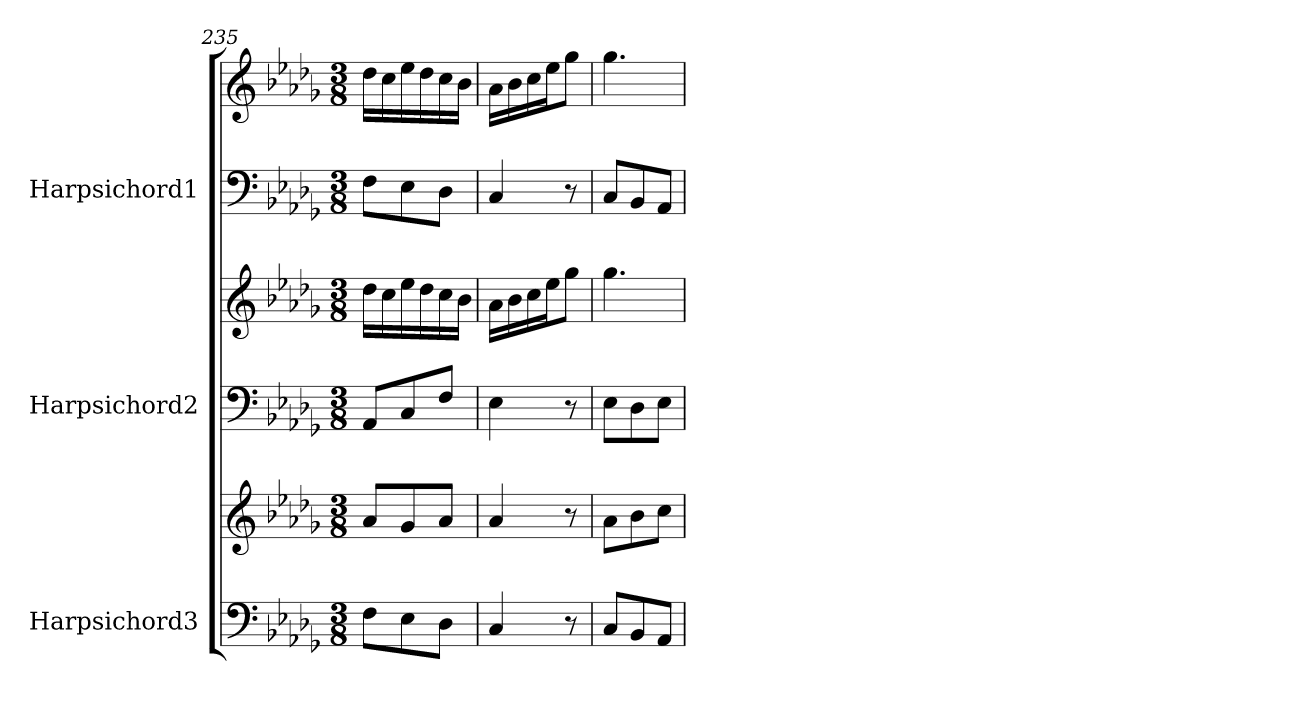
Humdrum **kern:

**kern	**kern	**kern	**kern	**kern	**kern
*part3	*part3	*part2	*part2	*part1	*part1
*staff6	*staff5	*staff4	*staff3	*staff2	*staff1
*I"Harpsichord3	*	*I"Harpsichord2	*	*I"Harpsichord1	*
*I'Hp	*	*I'Hp	*	*I'Hp	*
*clefF4	*clefG2	*clefF4	*clefG2	*clefF4	*clefG2
*k[b-e-a-d-g-]	*k[b-e-a-d-g-]	*k[b-e-a-d-g-]	*k[b-e-a-d-g-]	*k[b-e-a-d-g-]	*k[b-e-a-d-g-]
*M3/8	*M3/8	*M3/8	*M3/8	*M3/8	*M3/8
=235	=235	=235	=235	=235	=235
8F\L	8a-/L	8AA-/L	16dd-\LL	8F\L	16dd-\LL
.	.	.	16cc\	.	16cc\
8E-\	8g-/	8C/	16ee-\	8E-\	16ee-\
.	.	.	16dd-\	.	16dd-\
8D-\J	8a-/J	8F/J	16cc\	8D-\J	16cc\
.	.	.	16b-\JJ	.	16b-\JJ
=236	=236	=236	=236	=236	=236
4C/	4a-/	4E-\	16a-\LL	4C/	16a-\LL
.	.	.	16b-\	.	16b-\
.	.	.	16cc\	.	16cc\
.	.	.	16ee-\J	.	16ee-\J
8r	8r	8r	8gg-\J	8r	8gg-\J
=237	=237	=237	=237	=237	=237
8C/L	8a-\L	8E-\L	4.gg-\	8C/L	4.gg-\
8BB-/	8b-\	8D-\	.	8BB-/	.
8AA-/J	8cc\J	8E-\J	.	8AA-/J	.
=	=	=	=	=	=
*-	*-	*-	*-	*-	*-
